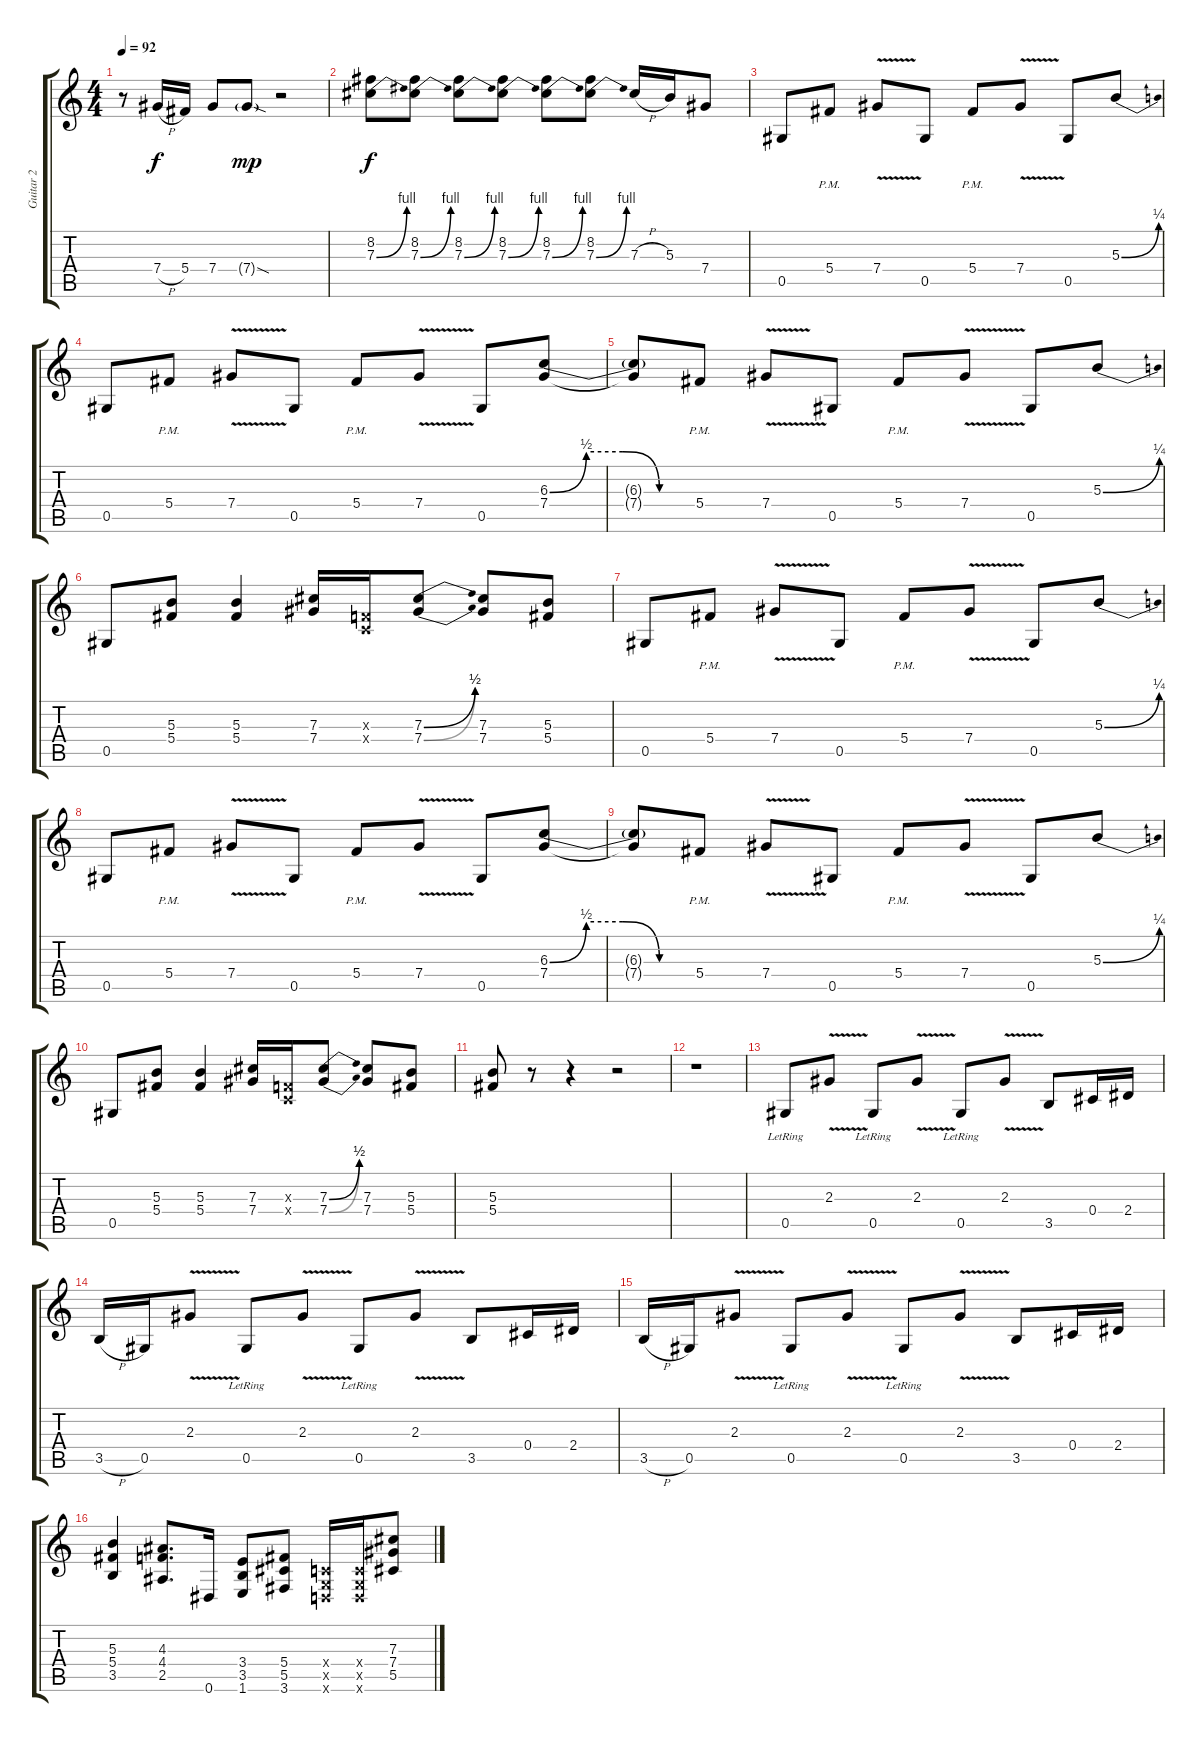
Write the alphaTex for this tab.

\track ("Guitar 2" "Guitar 2") {instrument distortionguitar}
\staff {score tabs}
\tuning (Eb4 Bb3 Gb3 Db3 Ab2 Eb2) {hide}
\ts (4 4)
\tempo 92
\clef g2
\ks c
r.8{dy mp} 7.4{h}.16{dy f} 5.4.16 7.4.8 7.4{sod g}.8{dy mp} r.2 |
(8.2 7.3{be (bend 0 0 60 4)}).8{dy f} (8.2 7.3{be (bend 0 0 60 4)}).8 (8.2 7.3{be (bend 0 0 60 4)}).8 (8.2 7.3{be (bend 0 0 60 4)}).8 (8.2 7.3{be (bend 0 0 60 4)}).8 (8.2 7.3{be (bend 0 0 60 4)}).8 7.3{h}.16 5.3.16 7.4.8 |
0.5.8 5.4{pm}.8 7.4{v}.8 0.5.8 5.4{pm}.8 7.4{v}.8 0.5.8 5.3{be (bend 0 0 60 1)}.8 |
0.5.8 5.4{pm}.8 7.4{v}.8 0.5.8 5.4{pm}.8 7.4{v}.8 0.5.8 (6.3{be (custom 0 0 15 2 30 2 45 0 60 0)} 7.4).8 |
(6.3{t} 7.4{t}).8 5.4{pm}.8 7.4{v}.8 0.5.8 5.4{pm}.8 7.4{v}.8 0.5.8 5.3{be (bend 0 0 60 1)}.8 |
0.5.8 (5.3 5.4).8 (5.3 5.4).4 (7.3 7.4).16 (-1.3{x} -1.4{x}).16 (7.3{be (bend 0 0 60 2)} 7.4{be (bend 0 0 60 2)}).8 (7.3 7.4).8 (5.3 5.4).8 |
0.5.8 5.4{pm}.8 7.4{v}.8 0.5.8 5.4{pm}.8 7.4{v}.8 0.5.8 5.3{be (bend 0 0 60 1)}.8 |
0.5.8 5.4{pm}.8 7.4{v}.8 0.5.8 5.4{pm}.8 7.4{v}.8 0.5.8 (6.3{be (custom 0 0 15 2 30 2 45 0 60 0)} 7.4).8 |
(6.3{t} 7.4{t}).8 5.4{pm}.8 7.4{v}.8 0.5.8 5.4{pm}.8 7.4{v}.8 0.5.8 5.3{be (bend 0 0 60 1)}.8 |
0.5.8 (5.3 5.4).8 (5.3 5.4).4 (7.3 7.4).16 (-1.3{x} -1.4{x}).16 (7.3{be (bend 0 0 60 2)} 7.4{be (bend 0 0 60 2)}).8 (7.3 7.4).8 (5.3 5.4).8 |
(5.3 5.4).8 r.8 r.4 r.2 |
r.1 |
0.5{lr}.8 2.3{v}.8 0.5{lr}.8 2.3{v}.8 0.5{lr}.8 2.3{v}.8 3.5.8 0.4.16 2.4.16 |
3.5{h}.16 0.5.16 2.3{v}.8 0.5{lr}.8 2.3{v}.8 0.5{lr}.8 2.3{v}.8 3.5.8 0.4.16 2.4.16 |
3.5{h}.16 0.5.16 2.3{v}.8 0.5{lr}.8 2.3{v}.8 0.5{lr}.8 2.3{v}.8 3.5.8 0.4.16 2.4.16 |
(5.3 5.4 3.5).4 (4.3 4.4 2.5).8{d} 0.6.16 (3.4 3.5 1.6).8 (5.4 5.5 3.6).8 (-1.4{x} -1.5{x} -1.6{x}).16 (-1.4{x} -1.5{x} -1.6{x}).16 (7.3 7.4 5.5).8
